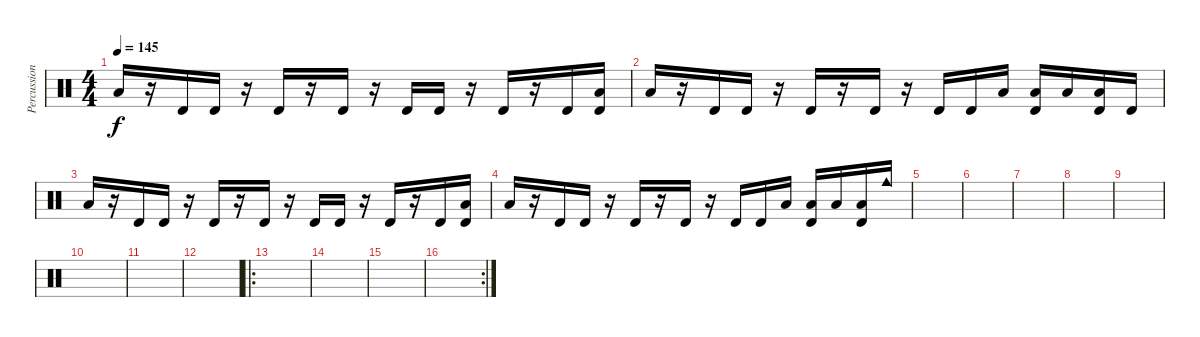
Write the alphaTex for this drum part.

\track ("Percussion" "Percussion") {instrument percussion}
\staff {score}
\articulation defaults
\ts (4 4)
\tempo 145
\clef neutral
\ks c "Low Floor Tom (hit)".16{dy f}
r.16 "Timbale high (hit)".16 "Timbale high (hit)".16 r.16 "Timbale high (hit)".16 r.16 "Timbale high (hit)".16 r.16 "Timbale high (hit)".16 "Timbale high (hit)".16 r.16 "Timbale high (hit)".16 r.16 "Timbale high (hit)".16 ("Timbale high (hit)" "Low Floor Tom (hit)").16 |
"Low Floor Tom (hit)".16 r.16 "Timbale high (hit)".16 "Timbale high (hit)".16 r.16 "Timbale high (hit)".16 r.16 "Timbale high (hit)".16 r.16 "Timbale high (hit)".16 "Timbale high (hit)".16 "Low Floor Tom (hit)".16 ("Timbale high (hit)" "Low Floor Tom (hit)").16 "Low Floor Tom (hit)".16 ("Timbale high (hit)" "Low Floor Tom (hit)").16 "Timbale high (hit)".16 |
"Low Floor Tom (hit)".16 r.16 "Timbale high (hit)".16 "Timbale high (hit)".16 r.16 "Timbale high (hit)".16 r.16 "Timbale high (hit)".16 r.16 "Timbale high (hit)".16 "Timbale high (hit)".16 r.16 "Timbale high (hit)".16 r.16 "Timbale high (hit)".16 ("Timbale high (hit)" "Low Floor Tom (hit)").16 |
"Low Floor Tom (hit)".16 r.16 "Timbale high (hit)".16 "Timbale high (hit)".16 r.16 "Timbale high (hit)".16 r.16 "Timbale high (hit)".16 r.16 "Timbale high (hit)".16 "Timbale high (hit)".16 "Low Floor Tom (hit)".16 ("Timbale high (hit)" "Low Floor Tom (hit)").16 "Low Floor Tom (hit)".16 ("Timbale high (hit)" "Low Floor Tom (hit)").16 "Cowbell medium (hit)".16 |
|
|
|
|
|
|
|
|
\ro
|
|
|
\rc 2
